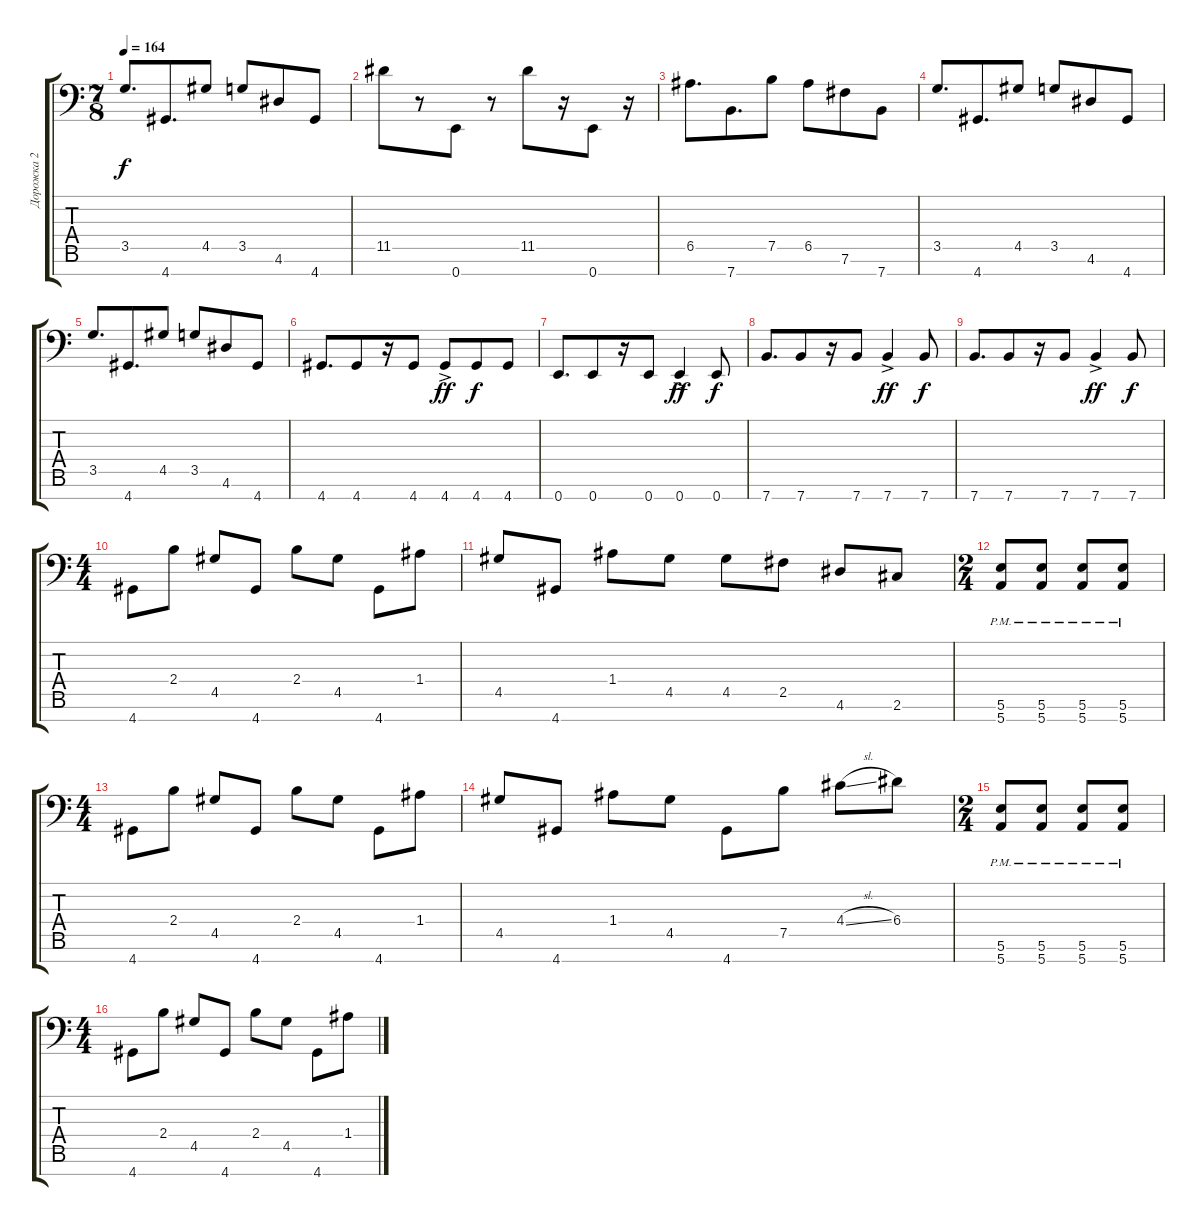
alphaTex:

\track ("Дорожка 2" "Дорожка 2") {instrument distortionguitar}
\staff {score tabs}
\tuning (B3 G3 D3 A2 E2 B1 E1) {hide}
\ts (7 8)
\tempo 164
\clef f4
\ks c
3.5.8{d dy f} 4.7.8{d} 4.5.8 3.5.8 4.6.8 4.7.8 |
11.5.8 r.8 0.7.8 r.8 11.5.8 r.16 0.7.8 r.16 |
6.5.8{d} 7.7.8{d} 7.5.8 6.5.8 7.6.8 7.7.8 |
3.5.8{d} 4.7.8{d} 4.5.8 3.5.8 4.6.8 4.7.8 |
3.5.8{d} 4.7.8{d} 4.5.8 3.5.8 4.6.8 4.7.8 |
4.7.8{d} 4.7.8 r.16 4.7.8 4.7{ac}.8{dy ff} 4.7.8{dy f} 4.7.8 |
0.7.8{d} 0.7.8 r.16 0.7.8 0.7{ac}.4{dy ff} 0.7.8{dy f} |
7.7.8{d} 7.7.8 r.16 7.7.8 7.7{ac}.4{dy ff} 7.7.8{dy f} |
7.7.8{d} 7.7.8 r.16 7.7.8 7.7{ac}.4{dy ff} 7.7.8{dy f} |
\ts (4 4)
4.7.8 2.4.8 4.5.8 4.7.8 2.4.8 4.5.8 4.7.8 1.4.8 |
4.5.8 4.7.8 1.4.8 4.5.8 4.5.8 2.5.8 4.6.8 2.6.8 |
\ts (2 4)
(5.6{pm} 5.7{pm}).8 (5.6{pm} 5.7{pm}).8 (5.6{pm} 5.7{pm}).8 (5.6{pm} 5.7{pm}).8 |
\ts (4 4)
4.7.8 2.4.8 4.5.8 4.7.8 2.4.8 4.5.8 4.7.8 1.4.8 |
4.5.8 4.7.8 1.4.8 4.5.8 4.7.8 7.5.8 4.4{sl}.8 6.4.8 |
\ts (2 4)
(5.6{pm} 5.7{pm}).8 (5.6{pm} 5.7{pm}).8 (5.6{pm} 5.7{pm}).8 (5.6{pm} 5.7{pm}).8 |
\ts (4 4)
4.7.8 2.4.8 4.5.8 4.7.8 2.4.8 4.5.8 4.7.8 1.4.8
